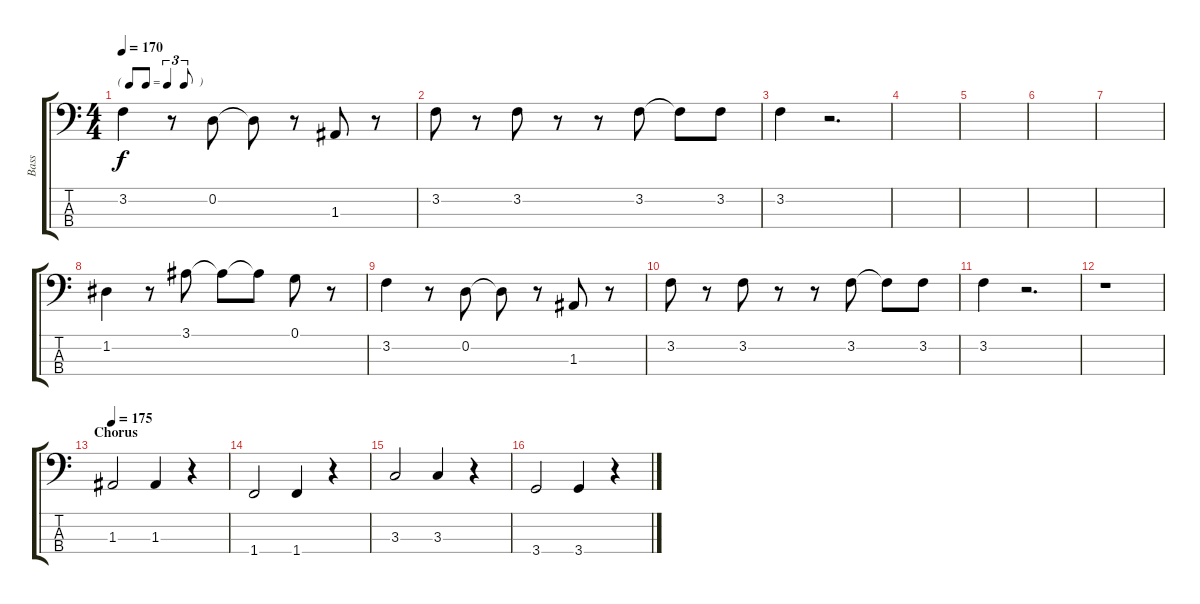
\track ("Bass" "Bass") {instrument electricbassfinger}
\staff {score tabs}
\tuning (G2 D2 A1 E1) {hide}
\ts (4 4)
\tf triplet8th
\tempo 170
\clef f4
\ks c
3.2.4{dy f} r.8 0.2.8 0.2{t}.8 r.8 1.3.8 r.8 |
3.2.8 r.8 3.2.8 r.8 r.8 3.2.8 3.2{t}.8 3.2.8 |
3.2.4 r.2{d} |
|
|
|
|
1.2.4 r.8 3.1.8 3.1{t}.8 3.1{t}.8 0.1.8 r.8 |
3.2.4 r.8 0.2.8 0.2{t}.8 r.8 1.3.8 r.8 |
3.2.8 r.8 3.2.8 r.8 r.8 3.2.8 3.2{t}.8 3.2.8 |
3.2.4 r.2{d} |
r.1 |
\section ("" "Chorus")
\tempo 175
1.3.2 1.3.4 r.4 |
1.4.2 1.4.4 r.4 |
3.3.2 3.3.4 r.4 |
3.4.2 3.4.4 r.4
